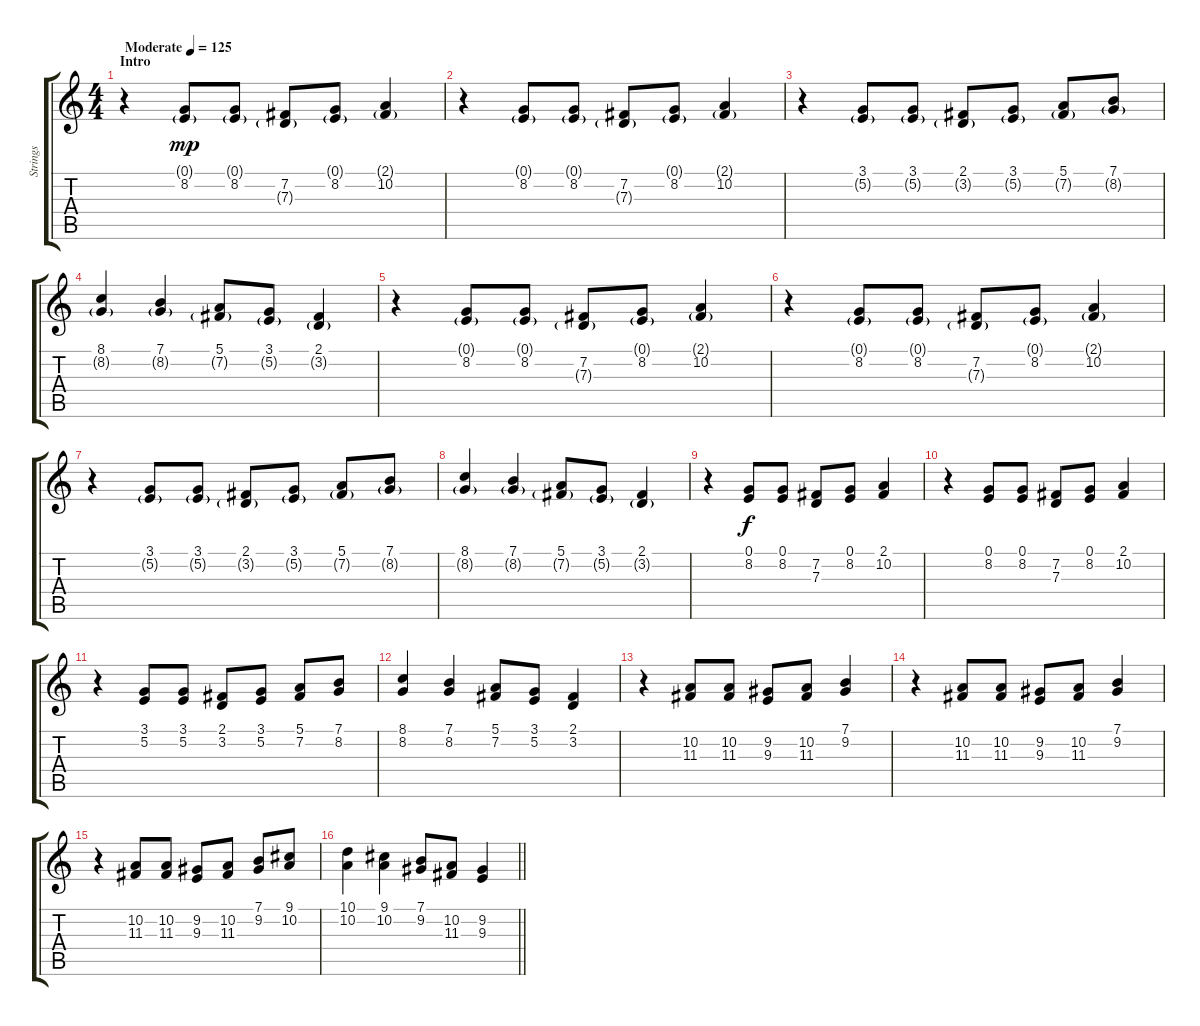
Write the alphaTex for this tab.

\track ("Strings" "Strings") {instrument stringensemble1}
\staff {score tabs}
\tuning (E4 B3 G3 D3 A2 E2) {hide}
\ts (4 4)
\section ("" "Intro ")
\tempo (125 "Moderate")
\clef g2
\ks c
r.4{dy mp instrument stringensemble1} (0.1{g} 8.2).8 (0.1{g} 8.2).8 (7.2 7.3{g}).8 (0.1{g} 8.2).8 (2.1{g} 10.2).4 |
r.4 (0.1{g} 8.2).8 (0.1{g} 8.2).8 (7.2 7.3{g}).8 (0.1{g} 8.2).8 (2.1{g} 10.2).4 |
r.4 (3.1 5.2{g}).8 (3.1 5.2{g}).8 (2.1 3.2{g}).8 (3.1 5.2{g}).8 (5.1 7.2{g}).8 (7.1 8.2{g}).8 |
(8.1 8.2{g}).4 (7.1 8.2{g}).4 (5.1 7.2{g}).8 (3.1 5.2{g}).8 (2.1 3.2{g}).4 |
r.4 (0.1{g} 8.2).8 (0.1{g} 8.2).8 (7.2 7.3{g}).8 (0.1{g} 8.2).8 (2.1{g} 10.2).4 |
r.4 (0.1{g} 8.2).8 (0.1{g} 8.2).8 (7.2 7.3{g}).8 (0.1{g} 8.2).8 (2.1{g} 10.2).4 |
r.4 (3.1 5.2{g}).8 (3.1 5.2{g}).8 (2.1 3.2{g}).8 (3.1 5.2{g}).8 (5.1 7.2{g}).8 (7.1 8.2{g}).8 |
(8.1 8.2{g}).4 (7.1 8.2{g}).4 (5.1 7.2{g}).8 (3.1 5.2{g}).8 (2.1 3.2{g}).4 |
r.4 (0.1 8.2).8{dy f} (0.1 8.2).8 (7.2 7.3).8 (0.1 8.2).8 (2.1 10.2).4 |
r.4 (0.1 8.2).8 (0.1 8.2).8 (7.2 7.3).8 (0.1 8.2).8 (2.1 10.2).4 |
r.4 (3.1 5.2).8 (3.1 5.2).8 (2.1 3.2).8 (3.1 5.2).8 (5.1 7.2).8 (7.1 8.2).8 |
(8.1 8.2).4 (7.1 8.2).4 (5.1 7.2).8 (3.1 5.2).8 (2.1 3.2).4 |
r.4 (10.2 11.3).8 (10.2 11.3).8 (9.2 9.3).8 (10.2 11.3).8 (7.1 9.2).4 |
r.4 (10.2 11.3).8 (10.2 11.3).8 (9.2 9.3).8 (10.2 11.3).8 (7.1 9.2).4 |
r.4 (10.2 11.3).8 (10.2 11.3).8 (9.2 9.3).8 (10.2 11.3).8 (7.1 9.2).8 (9.1 10.2).8 |
\barLineRight lightlight
(10.1 10.2).4 (9.1 10.2).4 (7.1 9.2).8 (10.2 11.3).8 (9.2 9.3).4
